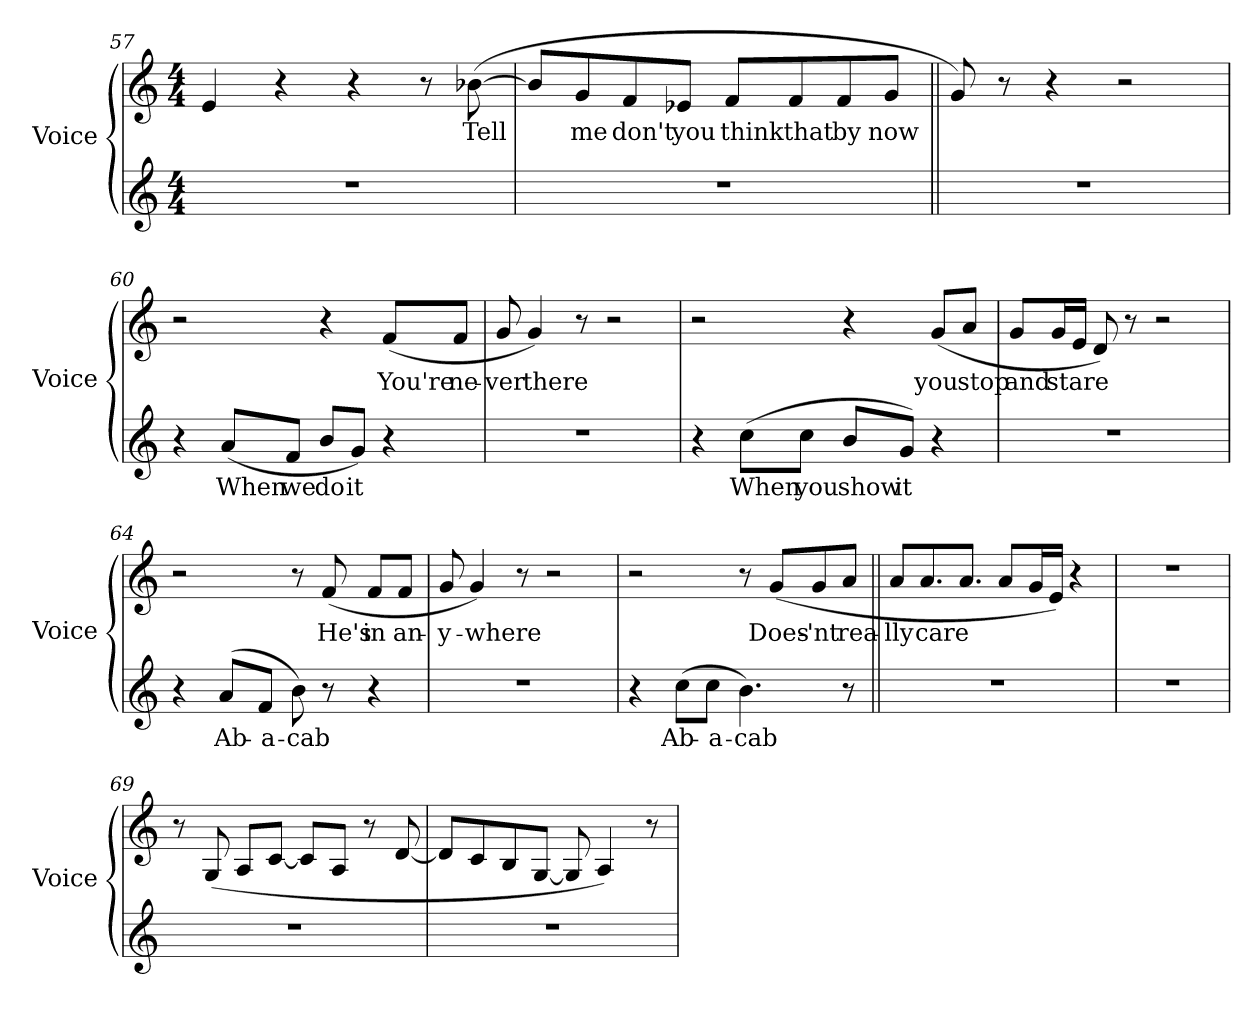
**kern	**text	**kern	**text
*part2	*part2	*part1	*part1
*staff2	*staff2	*staff1	*staff1
*I"Voice	*	*I"Voice	*
*I'Voice	*	*I'Voice	*
*clefG2	*	*clefG2	*
*k[]	*	*k[]	*
*C:	*	*C:	*
*M4/4	*	*M4/4	*
=57	=57	=57	=57
1r	.	4ei/	.
.	.	4r	.
.	.	4r	.
.	.	8r	.
!	!	!	!LO:LY:b:color=#000000
.	.	([8b-Xi\	Tell
!!LO:LB:g=z
=58	=58	=58	=58
1r	.	8b-i/L]	.
!	!	!	!LO:LY:b:color=#000000
.	.	8gi/	me
!	!	!	!LO:LY:b:color=#000000
.	.	8fi/	don't
!	!	!	!LO:LY:b:color=#000000
.	.	8e-Xi/J	you
!	!	!	!LO:LY:b:color=#000000
.	.	8fi/L	think
!	!	!	!LO:LY:b:color=#000000
.	.	8fi/	that
!	!	!	!LO:LY:b:color=#000000
.	.	8fi/	by
!	!	!	!LO:LY:b:color=#000000
.	.	8gi/J	now
=59||	=59||	=59||	=59||
1r	.	8gi/)	.
.	.	8r	.
.	.	4r	.
.	.	2r	.
=60	=60	=60	=60
4r	.	2r	.
!	!LO:LY:b:color=#000000	!	!
(8ai/L	When	.	.
!	!LO:LY:b:color=#000000	!	!
8fi/J	we	.	.
!	!LO:LY:b:color=#000000	!	!
8bi/L	do	4r	.
!	!LO:LY:b:color=#000000	!	!
8gi/J)	it	.	.
!	!	!	!LO:LY:b:color=#000000
4r	.	(8fi/L	You're
!	!	!	!LO:LY:b:color=#000000
.	.	8fi/J	ne-
=61	=61	=61	=61
!	!	!	!LO:LY:b:color=#000000
1r	.	8gi/	-ver
!	!	!	!LO:LY:b:color=#000000
.	.	4gi/)	there
.	.	8r	.
.	.	2r	.
!!LO:LB:g=z
=62	=62	=62	=62
4r	.	2r	.
!	!LO:LY:b:color=#000000	!	!
(8cci\L	When	.	.
!	!LO:LY:b:color=#000000	!	!
8cci\J	you	.	.
!	!LO:LY:b:color=#000000	!	!
8bi/L	show	4r	.
!	!LO:LY:b:color=#000000	!	!
8gi/J)	it	.	.
!	!	!	!LO:LY:b:color=#000000
4r	.	(8gi/L	you
!	!	!	!LO:LY:b:color=#000000
.	.	8ai/J	stop
=63	=63	=63	=63
!	!	!	!LO:LY:b:color=#000000
1r	.	8gi/L	and
!	!	!	!LO:LY:b:color=#000000
.	.	16gi/L	stare
.	.	16ei/JJ	.
.	.	8di/)	.
.	.	8r	.
.	.	2r	.
=64	=64	=64	=64
4r	.	2r	.
!	!LO:LY:b:color=#000000	!	!
(8ai/L	Ab-	.	.
!	!LO:LY:b:color=#000000	!	!
8fi/J	-a-	.	.
!	!LO:LY:b:color=#000000	!	!
8bi\)	-cab	8r	.
!	!	!	!LO:LY:b:color=#000000
8r	.	(8fi/	He's
!	!	!	!LO:LY:b:color=#000000
4r	.	8fi/L	in
!	!	!	!LO:LY:b:color=#000000
.	.	8fi/J	an-
=65	=65	=65	=65
!	!	!	!LO:LY:b:color=#000000
1r	.	8gi/	-y-
!	!	!	!LO:LY:b:color=#000000
.	.	4gi/)	-where
.	.	8r	.
.	.	2r	.
!!LO:PB:g=z
=66	=66	=66	=66
4r	.	2r	.
!	!LO:LY:b:color=#000000	!	!
(8cci\L	Ab-	.	.
!	!LO:LY:b:color=#000000	!	!
8cci\J	-a-	.	.
!	!LO:LY:b:color=#000000	!	!
4.bi\)	-cab	8r	.
!	!	!	!LO:LY:b:color=#000000
.	.	(8gi/L	Does-
!	!	!	!LO:LY:b:color=#000000
.	.	8gi/	-'nt
!	!	!	!LO:LY:b:color=#000000
8r	.	8ai/J	rea-
=67||	=67||	=67||	=67||
!	!	!	!LO:LY:b:color=#000000
1r	.	8ai/L	-lly
!	!	!	!LO:LY:b:color=#000000
.	.	8.ai/	care
.	.	8.ai/J	.
.	.	8ai/L	.
.	.	16gi/L	.
.	.	16ei/JJ)	.
.	.	4r	.
=68	=68	=68	=68
1r	.	1r	.
=69	=69	=69	=69
1r	.	8r	.
.	.	(8Gi/	.
.	.	8Ai/L	.
.	.	[8ci/J	.
.	.	8ci/L]	.
.	.	8Ai/J	.
.	.	8r	.
.	.	[8di/	.
!!LO:LB:g=z
=70	=70	=70	=70
1r	.	8di/L]	.
.	.	8ci/	.
.	.	8Bi/	.
.	.	[8Gi/J	.
.	.	8Gi/]	.
.	.	4Ai/)	.
.	.	8r	.
=	=	=	=
*-	*-	*-	*-
